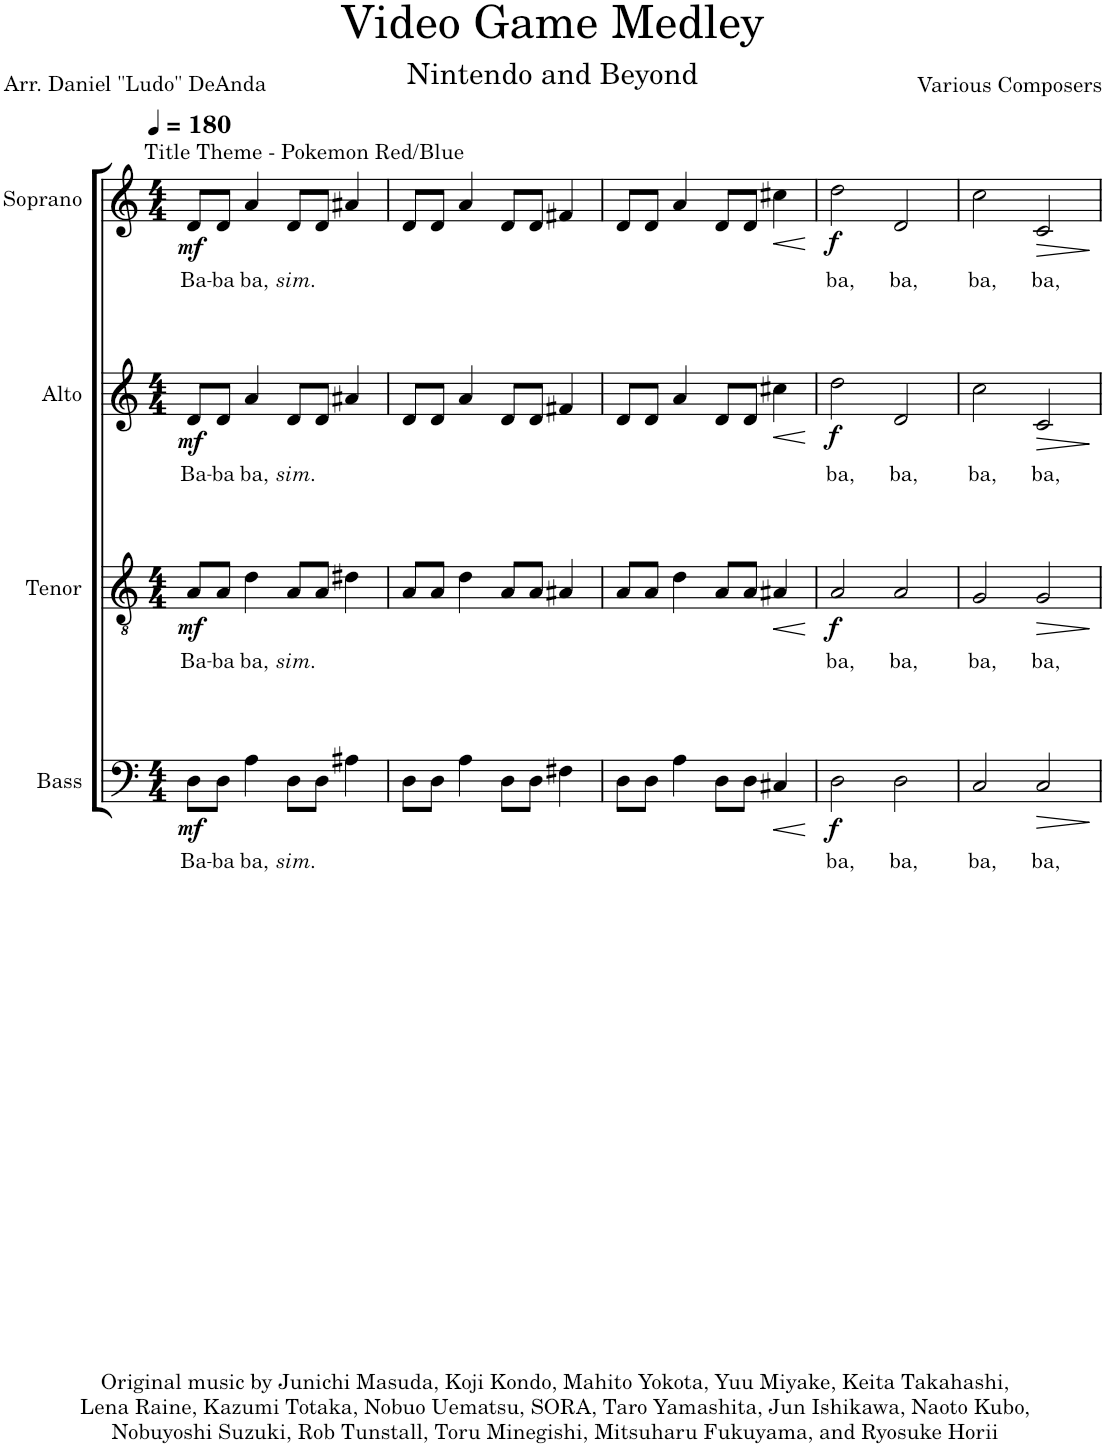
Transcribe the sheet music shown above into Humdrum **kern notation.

**kern	**text	**dynam	**kern	**text	**dynam	**kern	**text	**dynam	**kern	**text	**dynam	**kern
*part5	*part5	*part5	*part4	*part4	*part4	*part3	*part3	*part3	*part2	*part2	*part2	*part1
*staff5	*staff5	*staff5	*staff4	*staff4	*staff4	*staff3	*staff3	*staff3	*staff2	*staff2	*staff2	*staff1
*I"Bass	*	*	*I"Tenor	*	*	*I"Alto	*	*	*I"Soprano	*	*	*I"Soloist
*I'B.	*	*	*I'T.	*	*	*I'A.	*	*	*I'S.	*	*	*I'Solo.
*clefF4	*	*	*clefGv2	*	*	*clefG2	*	*	*clefG2	*	*	*clefG2
*k[]	*	*	*k[]	*	*	*k[]	*	*	*k[]	*	*	*k[]
*M4/4	*	*	*M4/4	*	*	*M4/4	*	*	*M4/4	*	*	*M4/4
*MM180	*	*	*MM180	*	*	*MM180	*	*	*MM180	*	*	*MM180
=1	=1	=1	=1	=1	=1	=1	=1	=1	=1	=1	=1	=1
!	!	!	!	!	!	!	!	!	!	!	!	!LO:TX:a:t=Title Theme - Pokemon Red/Blue
!LO:TX:b:t=Original music by Junichi Masuda, Koji Kondo, Mahito Yokota, Yuu Miyake, Keita Takahashi,	!	!	!	!	!	!	!	!	!	!	!	!
!LO:TX:b:t=Lena Raine, Kazumi Totaka, Nobuo Uematsu, SORA, Taro Yamashita, Jun Ishikawa, Naoto Kubo,	!	!	!	!	!	!	!	!	!	!	!	!
!LO:TX:b:t=Nobuyoshi Suzuki, Rob Tunstall, Toru Minegishi, Mitsuharu Fukuyama, and Ryosuke Horii	!	!	!	!	!	!	!	!	!	!	!	!
!	!LO:LY:b	!LO:DY:b	!	!LO:LY:b	!LO:DY:b	!	!LO:LY:b	!LO:DY:b	!	!LO:LY:b	!LO:DY:b	!
8D\L	Ba-	mf	8A/L	Ba-	mf	8d/L	Ba-	mf	8d/L	Ba-	mf	1r
!	!LO:LY:b	!	!	!LO:LY:b	!	!	!LO:LY:b	!	!	!LO:LY:b	!	!
8D\J	-ba	.	8A/J	-ba	.	8d/J	-ba	.	8d/J	-ba	.	.
!	!LO:LY:b	!	!	!LO:LY:b	!	!	!LO:LY:b	!	!	!LO:LY:b	!	!
4A\	ba,	.	4d\	ba,	.	4a/	ba,	.	4a/	ba,	.	.
!	!LO:LY:b	!	!	!LO:LY:b	!	!	!LO:LY:b	!	!	!LO:LY:b	!	!
8D\L	sim.	.	8A/L	sim.	.	8d/L	sim.	.	8d/L	sim.	.	.
8D\J	.	.	8A/J	.	.	8d/J	.	.	8d/J	.	.	.
4A#X\	.	.	4d#X\	.	.	4a#X/	.	.	4a#X/	.	.	.
=2	=2	=2	=2	=2	=2	=2	=2	=2	=2	=2	=2	=2
8D\L	.	.	8A/L	.	.	8d/L	.	.	8d/L	.	.	1r
8D\J	.	.	8A/J	.	.	8d/J	.	.	8d/J	.	.	.
4A\	.	.	4d\	.	.	4a/	.	.	4a/	.	.	.
8D\L	.	.	8A/L	.	.	8d/L	.	.	8d/L	.	.	.
8D\J	.	.	8A/J	.	.	8d/J	.	.	8d/J	.	.	.
4F#X\	.	.	4A#X/	.	.	4f#X/	.	.	4f#X/	.	.	.
=3	=3	=3	=3	=3	=3	=3	=3	=3	=3	=3	=3	=3
8D\L	.	.	8A/L	.	.	8d/L	.	.	8d/L	.	.	1r
8D\J	.	.	8A/J	.	.	8d/J	.	.	8d/J	.	.	.
4A\	.	.	4d\	.	.	4a/	.	.	4a/	.	.	.
8D\L	.	.	8A/L	.	.	8d/L	.	.	8d/L	.	.	.
8D\J	.	.	8A/J	.	.	8d/J	.	.	8d/J	.	.	.
!	!	!LO:HP:b	!	!	!LO:HP:b	!	!	!LO:HP:b	!	!	!LO:HP:b	!
4C#X/	.	<	4A#X/	.	<	4cc#X\	.	<	4cc#X\	.	<	.
.	.	[	.	.	[	.	.	[	.	.	[	.
=4	=4	=4	=4	=4	=4	=4	=4	=4	=4	=4	=4	=4
!	!LO:LY:b	!LO:DY:b	!	!LO:LY:b	!LO:DY:b	!	!LO:LY:b	!LO:DY:b	!	!LO:LY:b	!LO:DY:b	!
2D\	ba,	f	2A/	ba,	f	2dd\	ba,	f	2dd\	ba,	f	1r
!	!LO:LY:b	!	!	!LO:LY:b	!	!	!LO:LY:b	!	!	!LO:LY:b	!	!
2D\	ba,	.	2A/	ba,	.	2d/	ba,	.	2d/	ba,	.	.
=5	=5	=5	=5	=5	=5	=5	=5	=5	=5	=5	=5	=5
!	!LO:LY:b	!	!	!LO:LY:b	!	!	!LO:LY:b	!	!	!LO:LY:b	!	!
2C/	ba,	.	2G/	ba,	.	2cc\	ba,	.	2cc\	ba,	.	1r
!	!LO:LY:b	!LO:HP:b	!	!LO:LY:b	!LO:HP:b	!	!LO:LY:b	!LO:HP:b	!	!LO:LY:b	!LO:HP:b	!
2C/	ba,	>	2G/	ba,	>	2c/	ba,	>	2c/	ba,	>	.
.	.	]	.	.	]	.	.	]	.	.	]	.
=	=	=	=	=	=	=	=	=	=	=	=	=
*-	*-	*-	*-	*-	*-	*-	*-	*-	*-	*-	*-	*-
